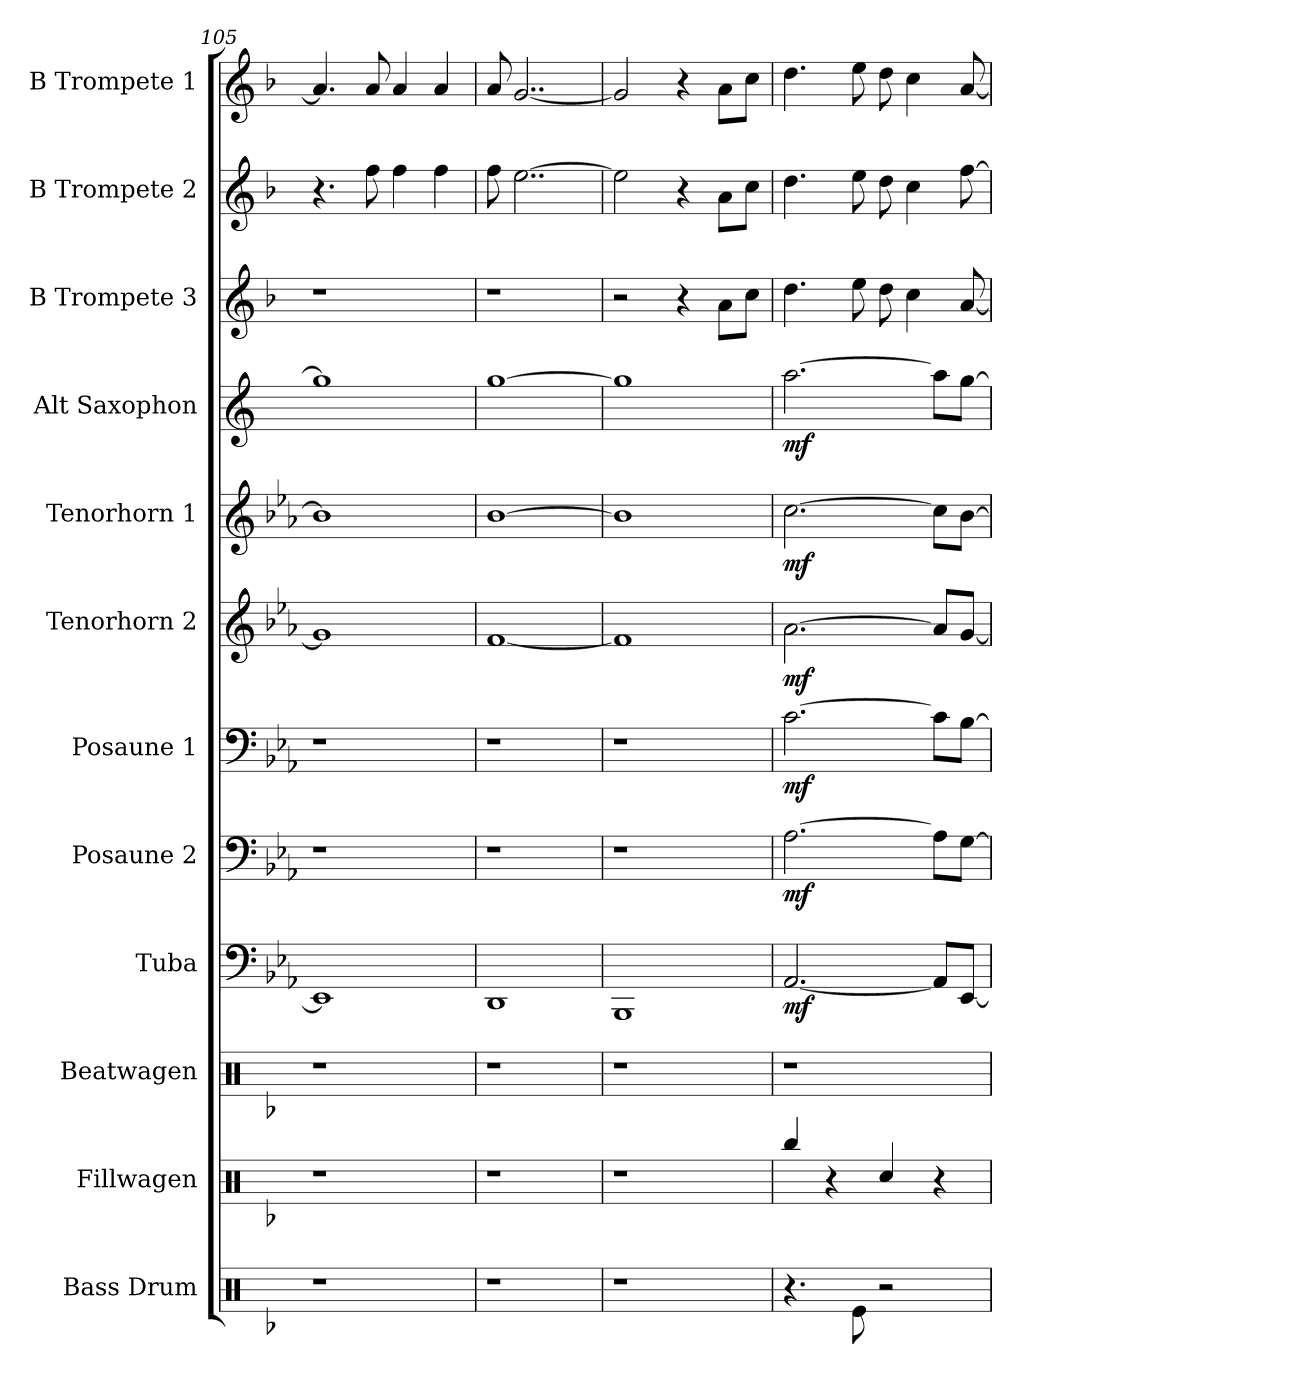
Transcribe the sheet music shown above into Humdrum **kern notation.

**kern	**kern	**kern	**kern	**dynam	**kern	**dynam	**kern	**dynam	**kern	**dynam	**kern	**dynam	**kern	**dynam	**kern	**kern	**kern
*part12	*part11	*part10	*part9	*part9	*part8	*part8	*part7	*part7	*part6	*part6	*part5	*part5	*part4	*part4	*part3	*part2	*part1
*staff12	*staff11	*staff10	*staff9	*staff9	*staff8	*staff8	*staff7	*staff7	*staff6	*staff6	*staff5	*staff5	*staff4	*staff4	*staff3	*staff2	*staff1
*I"Bass Drum	*I"Fillwagen	*I"Beatwagen	*I"Tuba	*	*I"Posaune 2	*	*I"Posaune 1	*	*I"Tenorhorn 2	*	*I"Tenorhorn 1	*	*I"Alt Saxophon	*	*I"B Trompete 3	*I"B Trompete 2	*I"B Trompete 1
*I'B. Dr.	*I'Fill	*I'Beat	*I'Tba.	*	*I'Psn. 2	*	*I'Psn. 1	*	*I'T. Horn 2	*	*I'T.Horn 1	*	*I'A. Sax.	*	*I'B Tpt. 3	*I'B Tpt. 2	*I'B Tpt. 1
!!LO:LB:g=z
*clefX	*clefX	*clefX	*clefF4	*	*clefF4	*	*clefF4	*	*clefG2	*	*clefG2	*	*clefG2	*	*clefG2	*clefG2	*clefG2
*	*	*	*	*	*	*	*	*	*ITrd8c14	*	*ITrd8c14	*	*ITrd5c9	*	*ITrd1c2	*ITrd1c2	*ITrd1c2
*k[b-]	*k[b-]	*k[b-]	*k[b-e-a-]	*	*k[b-e-a-]	*	*k[b-e-a-]	*	*k[b-e-a-]	*	*k[b-e-a-]	*	*k[b-e-a-]	*	*k[b-e-a-]	*k[b-e-a-]	*k[b-e-a-]
=105	=105	=105	=105	=105	=105	=105	=105	=105	=105	=105	=105	=105	=105	=105	=105	=105	=105
1r	1r	1r	1EE-]	.	1r	.	1r	.	1G]	.	1B-]	.	1b-]	.	1r	4.r	4.g/]
.	.	.	.	.	.	.	.	.	.	.	.	.	.	.	.	8ee-\	8g/
.	.	.	.	.	.	.	.	.	.	.	.	.	.	.	.	4ee-\	4g/
.	.	.	.	.	.	.	.	.	.	.	.	.	.	.	.	4ee-\	4g/
=106	=106	=106	=106	=106	=106	=106	=106	=106	=106	=106	=106	=106	=106	=106	=106	=106	=106
1r	1r	1r	1DD	.	1r	.	1r	.	[1F	.	[1B-	.	[1b-	.	1r	8ee-\	8g/
.	.	.	.	.	.	.	.	.	.	.	.	.	.	.	.	[2..dd\	[2..f/
=107	=107	=107	=107	=107	=107	=107	=107	=107	=107	=107	=107	=107	=107	=107	=107	=107	=107
1r	1r	1r	1BBB-	.	1r	.	1r	.	1F]	.	1B-]	.	1b-]	.	2r	2dd\]	2f/]
.	.	.	.	.	.	.	.	.	.	.	.	.	.	.	4r	4r	4r
.	.	.	.	.	.	.	.	.	.	.	.	.	.	.	8g\L	8g\L	8g\L
.	.	.	.	.	.	.	.	.	.	.	.	.	.	.	8b-\J	8b-\J	8b-\J
!!LO:PB:g=z
=108	=108	=108	=108	=108	=108	=108	=108	=108	=108	=108	=108	=108	=108	=108	=108	=108	=108
!	!	!	!	!LO:DY:b	!	!LO:DY:b	!	!LO:DY:b	!	!LO:DY:b	!	!LO:DY:b	!	!LO:DY:b	!	!	!
4.r	4Rbb/	1r	[2.AA-/	mf	[2.A-\	mf	[2.c\	mf	[2.A-\	mf	[2.c\	mf	[2.cc\	mf	4.cc\	4.cc\	4.cc\
.	4r	.	.	.	.	.	.	.	.	.	.	.	.	.	.	.	.
8Re\	.	.	.	.	.	.	.	.	.	.	.	.	.	.	8dd\	8dd\	8dd\
2r	4Rcc/	.	.	.	.	.	.	.	.	.	.	.	.	.	8cc\	8cc\	8cc\
.	.	.	.	.	.	.	.	.	.	.	.	.	.	.	4b-\	4b-\	4b-\
.	4r	.	8AA-/L]	.	8A-\L]	.	8c\L]	.	8A-/L]	.	8c\L]	.	8cc\L]	.	.	.	.
.	.	.	[8EE-/J	.	[8G\J	.	[8B-\J	.	[8G/J	.	[8B-\J	.	[8b-\J	.	[8g/	[8ee-\	[8g/
=	=	=	=	=	=	=	=	=	=	=	=	=	=	=	=	=	=
*-	*-	*-	*-	*-	*-	*-	*-	*-	*-	*-	*-	*-	*-	*-	*-	*-	*-
